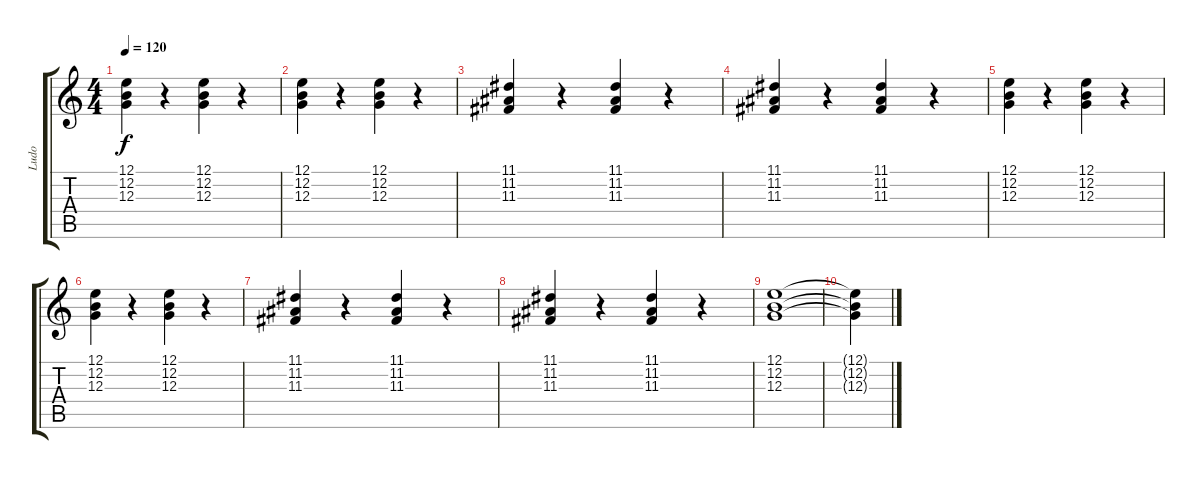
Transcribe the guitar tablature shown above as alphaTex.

\track ("Ludo" "Ludo") {instrument fx7echoes}
\staff {score tabs}
\tuning (E4 B3 G3 D3 A2 D2) {hide}
\ts (4 4)
\tempo 120
\clef g2
\ks c
(12.1 12.2 12.3).4{dy f} r.4 (12.1 12.2 12.3).4 r.4 |
(12.1 12.2 12.3).4 r.4 (12.1 12.2 12.3).4 r.4 |
(11.1 11.2 11.3).4 r.4 (11.1 11.2 11.3).4 r.4 |
(11.1 11.2 11.3).4 r.4 (11.1 11.2 11.3).4 r.4 |
(12.1 12.2 12.3).4 r.4 (12.1 12.2 12.3).4 r.4 |
(12.1 12.2 12.3).4 r.4 (12.1 12.2 12.3).4 r.4 |
(11.1 11.2 11.3).4 r.4 (11.1 11.2 11.3).4 r.4 |
(11.1 11.2 11.3).4 r.4 (11.1 11.2 11.3).4 r.4 |
(12.1 12.2 12.3).1 |
(12.1{t} 12.2{t} 12.3{t}).4
